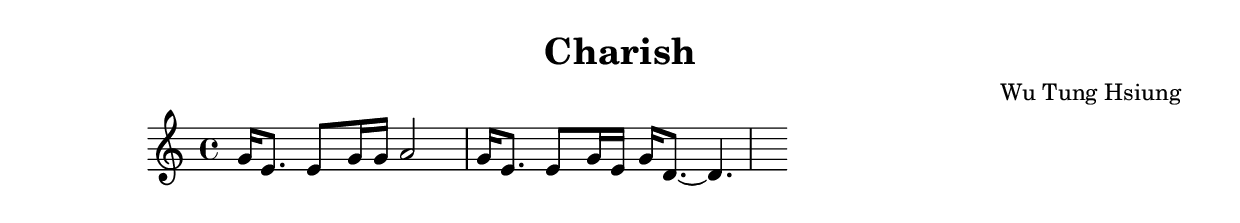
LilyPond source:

\header {
  title = "Charish"
  composer = "Wu Tung Hsiung"
}
\language "english"
\time 4/4
\score {
  \relative  { g'16 e8. e8 g16 g16 a2|% bar1

    g16 e8. e8 g16 e16 g16 d8.~ d4.
  }

  \layout {}
  \midi {}
}